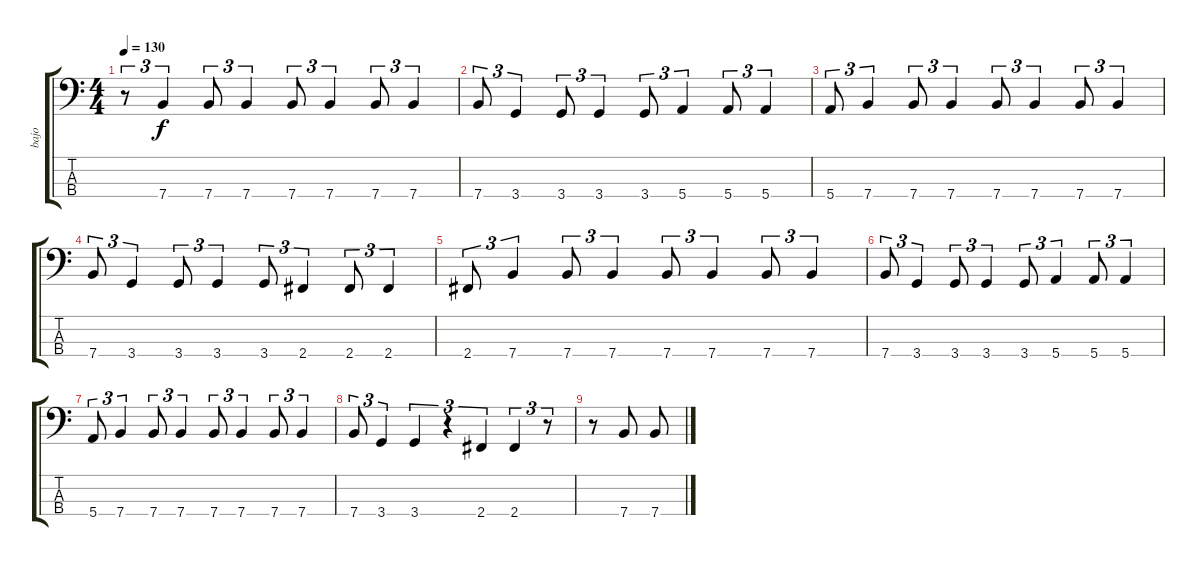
\track ("bajo" "bajo") {instrument electricbassfinger}
\staff {score tabs}
\tuning (G2 D2 A1 E1) {hide}
\ts (4 4)
\tempo 130
\clef f4
\ks c
r.8{tu (3 2) dy f instrument electricbassfinger} 7.4.4{tu (3 2)} 7.4.8{tu (3 2)} 7.4.4{tu (3 2)} 7.4.8{tu (3 2)} 7.4.4{tu (3 2)} 7.4.8{tu (3 2)} 7.4.4{tu (3 2)} |
7.4.8{tu (3 2)} 3.4.4{tu (3 2)} 3.4.8{tu (3 2)} 3.4.4{tu (3 2)} 3.4.8{tu (3 2)} 5.4.4{tu (3 2)} 5.4.8{tu (3 2)} 5.4.4{tu (3 2)} |
5.4.8{tu (3 2)} 7.4.4{tu (3 2)} 7.4.8{tu (3 2)} 7.4.4{tu (3 2)} 7.4.8{tu (3 2)} 7.4.4{tu (3 2)} 7.4.8{tu (3 2)} 7.4.4{tu (3 2)} |
7.4.8{tu (3 2)} 3.4.4{tu (3 2)} 3.4.8{tu (3 2)} 3.4.4{tu (3 2)} 3.4.8{tu (3 2)} 2.4.4{tu (3 2)} 2.4.8{tu (3 2)} 2.4.4{tu (3 2)} |
2.4.8{tu (3 2)} 7.4.4{tu (3 2)} 7.4.8{tu (3 2)} 7.4.4{tu (3 2)} 7.4.8{tu (3 2)} 7.4.4{tu (3 2)} 7.4.8{tu (3 2)} 7.4.4{tu (3 2)} |
7.4.8{tu (3 2)} 3.4.4{tu (3 2)} 3.4.8{tu (3 2)} 3.4.4{tu (3 2)} 3.4.8{tu (3 2)} 5.4.4{tu (3 2)} 5.4.8{tu (3 2)} 5.4.4{tu (3 2)} |
5.4.8{tu (3 2)} 7.4.4{tu (3 2)} 7.4.8{tu (3 2)} 7.4.4{tu (3 2)} 7.4.8{tu (3 2)} 7.4.4{tu (3 2)} 7.4.8{tu (3 2)} 7.4.4{tu (3 2)} |
7.4.8{tu (3 2)} 3.4.4{tu (3 2)} 3.4.4{tu (3 2)} r.4{tu (3 2)} 2.4.4{tu (3 2)} 2.4.4{tu (3 2)} r.8{tu (3 2)} |
r.8 7.4.8 7.4.8
